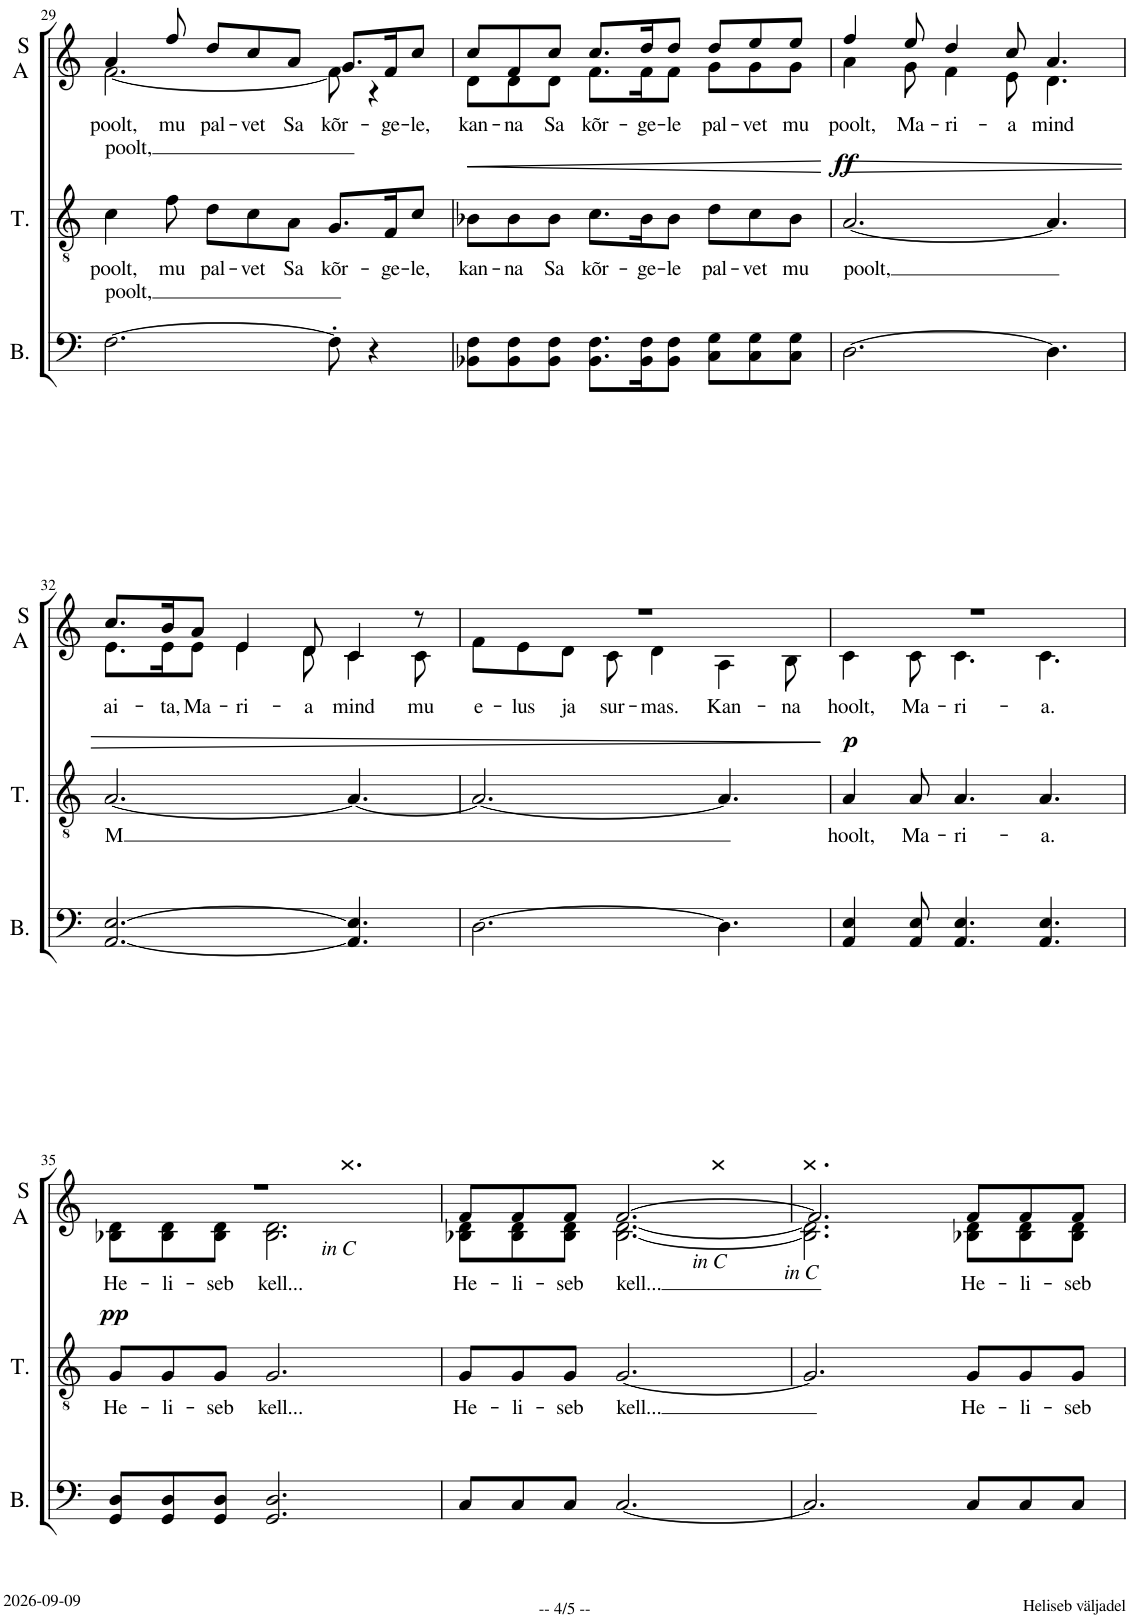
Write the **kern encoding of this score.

**kern	**kern	**text	**text	**dynam	**kern	**text	**text
*part3	*part2	*part2	*part2	*part2	*part1	*part1	*part1
*staff3	*staff2	*staff2	*staff2	*staff2	*staff1	*staff1	*staff1
*I"Bass	*I"Tenor	*	*	*	*I"Sopran Alt	*	*
*I'B.	*I'T.	*	*	*	*I'S A	*	*
!!LO:PB:g=z
*clefF4	*clefGv2	*	*	*	*clefG2	*	*
*k[]	*k[]	*	*	*	*k[]	*	*
*M9/8	*M9/8	*	*	*	*M9/8	*	*
=29	=29	=29	=29	=29	=29	=29	=29
!	!	!LO:LY:b	!LO:LY:b	!	!	!LO:LY:b	!LO:LY:b
*	*	*	*	*	*^	*	*
[2.F\	4c\	poolt,	poolt,	.	4a/	[2.f\	poolt,	poolt,
!	!	!LO:LY:b	!	!	!	!	!LO:LY:b	!
.	8f\	mu	.	.	8ff/	.	mu	.
!	!	!LO:LY:b	!	!	!	!	!LO:LY:b	!
.	8d\L	pal-	.	.	8dd/L	.	pal-	.
!	!	!LO:LY:b	!	!	!	!	!LO:LY:b	!
.	8c\	-vet	.	.	8cc/	.	-vet	.
!	!	!LO:LY:b	!	!	!	!	!LO:LY:b	!
.	8A\J	Sa	.	.	8a/J	.	Sa	.
!	!	!LO:LY:b	!	!	!	!	!LO:LY:b	!
8F'\]	8.G/L	kõr-	.	.	8.g/L	8f\]	kõr-	.
4r	.	.	.	.	.	4r	.	.
!	!	!LO:LY:b	!	!	!	!	!LO:LY:b	!
.	16F/K	-ge-	.	.	16f/K	.	-ge-	.
!	!	!LO:LY:b	!	!	!	!	!LO:LY:b	!
.	8c/J	-le,	.	.	8cc/J	.	-le,	.
=30	=30	=30	=30	=30	=30	=30	=30	=30
!	!	!LO:LY:b	!	!LO:HP:b	!	!	!LO:LY:b	!
8BB-X\ 8F\L	8B-X\L	kan-	.	<	8cc/L	8d\L	kan-	.
!	!	!LO:LY:b	!	!	!	!	!LO:LY:b	!
8BB-\ 8F\	8B-\	-na	.	.	8f/	8d\	-na	.
!	!	!LO:LY:b	!	!	!	!	!LO:LY:b	!
8BB-\ 8F\J	8B-\J	Sa	.	.	8cc/J	8d\J	Sa	.
!	!	!LO:LY:b	!	!	!	!	!LO:LY:b	!
8.BB-\ 8.F\L	8.c\L	kõr-	.	.	8.cc/L	8.f\L	kõr-	.
!	!	!LO:LY:b	!	!	!	!	!LO:LY:b	!
16BB-\ 16F\K	16B-\K	-ge-	.	.	16dd/K	16f\K	-ge-	.
!	!	!LO:LY:b	!	!	!	!	!LO:LY:b	!
8BB-\ 8F\J	8B-\J	-le	.	.	8dd/J	8f\J	-le	.
!	!	!LO:LY:b	!	!	!	!	!LO:LY:b	!
8C\ 8G\L	8d\L	pal-	.	.	8dd/L	8g\L	pal-	.
!	!	!LO:LY:b	!	!	!	!	!LO:LY:b	!
8C\ 8G\	8c\	-vet	.	.	8ee/	8g\	-vet	.
!	!	!LO:LY:b	!	!	!	!	!LO:LY:b	!
8C\ 8G\J	8B-\J	mu	.	.	8ee/J	8g\J	mu	.
*	*	*	*	*	*v	*v	*	*
.	.	.	.	[	.	.	.
=31	=31	=31	=31	=31	=31	=31	=31
!	!	!LO:LY:b	!	!LO:HP:b	!	!LO:LY:b	!
*	*	*	*	*	*^	*	*
!	!	!	!	!LO:DY:n=1:a	!	!	!	!
[2.D\	[2.A/	poolt,	.	> ff	4ff/	4a\	poolt,	.
!	!	!	!	!	!	!	!LO:LY:b	!
.	.	.	.	.	8ee/	8g\	Ma-	.
!	!	!	!	!	!	!	!LO:LY:b	!
.	.	.	.	.	4dd/	4f\	-ri-	.
!	!	!	!	!	!	!	!LO:LY:b	!
.	.	.	.	.	8cc/	8e\	-a	.
!	!	!	!	!	!	!	!LO:LY:b	!
4.D\]	4.A/]	.	.	.	4.a/	4.d\	mind	.
!!LO:LB:g=z	!!
=32	=32	=32	=32	=32	=32	=32	=32	=32
!	!	!LO:LY:b	!	!	!	!	!LO:LY:b	!
[2.AA/ [2.E/	[2.A/	-M	.	.	8.cc/L	8.e\L	ai-	.
!	!	!	!	!	!	!	!LO:LY:b	!
.	.	.	.	.	16b/K	16e\K	-ta,	.
!	!	!	!	!	!	!	!LO:LY:b	!
.	.	.	.	.	8a/J	8e\J	Ma-	.
!	!	!	!	!	!	!	!LO:LY:b	!
.	.	.	.	.	4e/	4e\	-ri-	.
!	!	!	!	!	!	!	!LO:LY:b	!
.	.	.	.	.	8d/	8d\	-a	.
!	!	!	!	!	!	!	!LO:LY:b	!
4.AA/] 4.E/]	4.A/_	.	.	.	4c/	4c\	mind	.
!	!	!	!	!	!	!	!LO:LY:b	!
.	.	.	.	.	8r	8c\	mu	.
=33	=33	=33	=33	=33	=33	=33	=33	=33
!	!	!	!	!	!	!	!LO:LY:b	!
[2.D\	2.A/_	.	.	.	8%9r	8f\L	e-	.
!	!	!	!	!	!	!	!LO:LY:b	!
.	.	.	.	.	.	8e\	-lus	.
!	!	!	!	!	!	!	!LO:LY:b	!
.	.	.	.	.	.	8d\J	ja	.
!	!	!	!	!	!	!	!LO:LY:b	!
.	.	.	.	.	.	8c\	sur-	.
!	!	!	!	!	!	!	!LO:LY:b	!
.	.	.	.	.	.	4d\	-mas.	.
!	!	!	!	!	!	!	!LO:LY:b	!
4.D\]	4.A/]	.	.	.	.	4A\	Kan-	.
!	!	!	!	!	!	!	!LO:LY:b	!
.	.	.	.	.	.	8B\	-na	.
*	*	*	*	*	*v	*v	*	*
.	.	.	.	]	.	.	.
=34	=34	=34	=34	=34	=34	=34	=34
!	!	!LO:LY:b	!	!LO:DY:a	!	!LO:LY:b	!
*	*	*	*	*	*^	*	*
4AA/ 4E/	4A/	hoolt,	.	p	8%9r	4c\	hoolt,	.
!	!	!LO:LY:b	!	!	!	!	!LO:LY:b	!
8AA/ 8E/	8A/	Ma-	.	.	.	8c\	Ma-	.
!	!	!LO:LY:b	!	!	!	!	!LO:LY:b	!
4.AA/ 4.E/	4.A/	-ri-	.	.	.	4.c\	-ri-	.
!	!	!LO:LY:b	!	!	!	!	!LO:LY:b	!
4.AA/ 4.E/	4.A/	-a.	.	.	.	4.c\	-a.	.
!!LO:LB:g=z
=35	=35	=35	=35	=35	=35	=35	=35	=35
!	!	!LO:LY:b	!	!LO:DY:a	!	!	!LO:LY:b	!
*	*	*	*	*	*	*^	*	*
8GG/ 8D/L	8G/L	He-	.	pp	8%9r	8B-X\ 8d\L	2.ryy	He-	.
!	!	!LO:LY:b	!	!	!	!	!	!LO:LY:b	!
8GG/ 8D/	8G/	-li-	.	.	.	8B-\ 8d\	.	-li-	.
!	!	!LO:LY:b	!	!	!	!	!	!LO:LY:b	!
8GG/ 8D/J	8G/J	-seb	.	.	.	8B-\ 8d\J	.	-seb	.
!	!	!LO:LY:b	!	!	!	!	!	!LO:LY:b	!
2.GG/ 2.D/	2.G/	kell...	.	.	.	2.B-\ 2.d\	.	kell...	.
!	!	!	!	!	!	!	!LO:TX:b:i:t=in C	!	!
.	.	.	.	.	.	.	4.ccc	.	.
=36	=36	=36	=36	=36	=36	=36	=36	=36	=36
!	!	!LO:LY:b	!	!	!	!	!	!LO:LY:b	!
8C/L	8G/L	He-	.	.	8f/L	8B-X\ 8d\L	2..ryy	He-	.
!	!	!LO:LY:b	!	!	!	!	!	!LO:LY:b	!
8C/	8G/	-li-	.	.	8f/	8B-\ 8d\	.	-li-	.
!	!	!LO:LY:b	!	!	!	!	!	!LO:LY:b	!
8C/J	8G/J	-seb	.	.	8f/J	8B-\ 8d\J	.	-seb	.
!	!	!LO:LY:b	!	!	!	!	!	!LO:LY:b	!
[2.C/	[2.G/	kell...	.	.	[2.f/	[2.B-\ [2.d\	.	kell...	.
!	!	!	!	!	!	!	!LO:TX:b:i:t=in C	!	!
.	.	.	.	.	.	.	4ccc	.	.
=37	=37	=37	=37	=37	=37	=37	=37	=37	=37
!	!	!	!	!	!LO:TX:b:i:t=in C	!	!	!	!
2.C/]	2.G/]	.	.	.	2.f/]	2.B-\] 2.d\]	4.ccc	.	.
.	.	.	.	.	.	.	2.ryy	.	.
!	!	!LO:LY:b	!	!	!	!	!	!LO:LY:b	!
8C/L	8G/L	He-	.	.	8f/L	8B-X\ 8d\L	.	He-	.
!	!	!LO:LY:b	!	!	!	!	!	!LO:LY:b	!
8C/	8G/	-li-	.	.	8f/	8B-\ 8d\	.	-li-	.
!	!	!LO:LY:b	!	!	!	!	!	!LO:LY:b	!
8C/J	8G/J	-seb	.	.	8f/J	8B-\ 8d\J	.	-seb	.
*	*	*	*	*	*v	*v	*v	*	*
=	=	=	=	=	=	=	=
*-	*-	*-	*-	*-	*-	*-	*-
